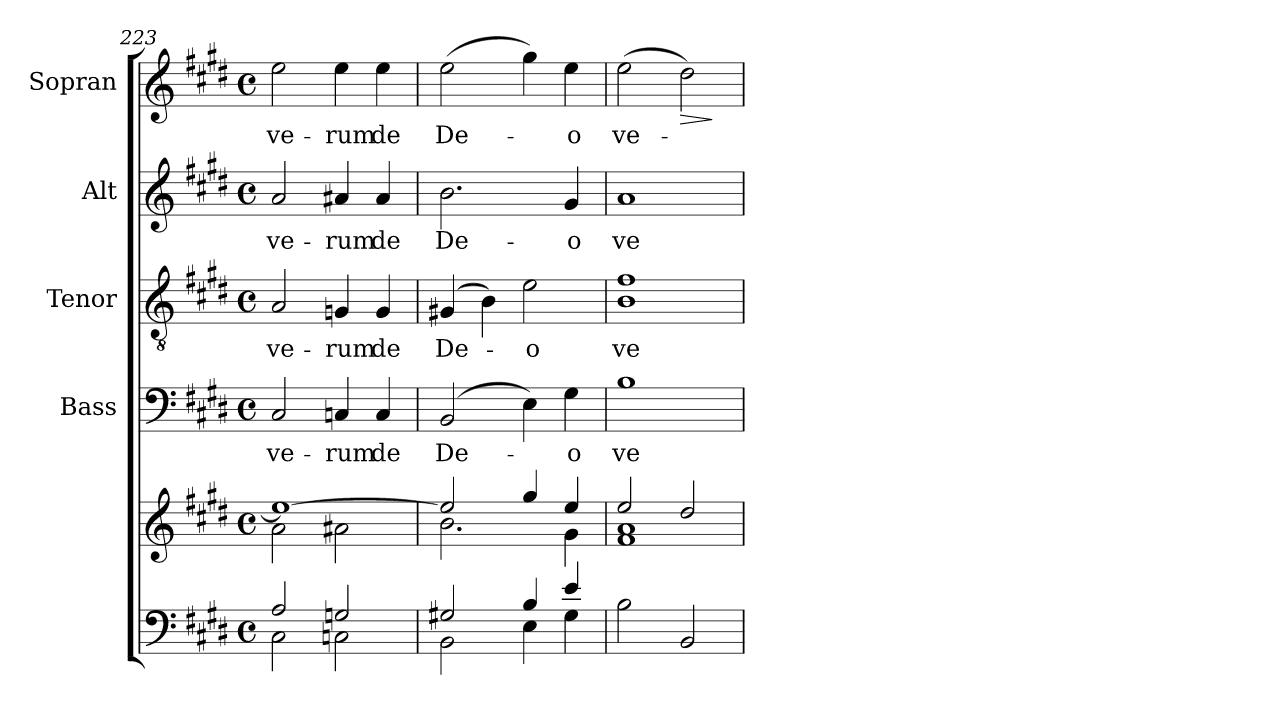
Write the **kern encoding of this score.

**kern	**kern	**kern	**text	**kern	**text	**kern	**text	**kern	**text	**dynam
*part5	*part5	*part4	*part4	*part3	*part3	*part2	*part2	*part1	*part1	*part1
*staff6	*staff5	*staff4	*staff4	*staff3	*staff3	*staff2	*staff2	*staff1	*staff1	*staff1
*	*	*I"Bass	*	*I"Tenor	*	*I"Alt	*	*I"Sopran	*	*
*	*	*I'B.	*	*I'T.	*	*I'A.	*	*I'S.	*	*
*clefF4	*clefG2	*clefF4	*	*clefGv2	*	*clefG2	*	*clefG2	*	*
*k[f#c#g#d#]	*k[f#c#g#d#]	*k[f#c#g#d#]	*	*k[f#c#g#d#]	*	*k[f#c#g#d#]	*	*k[f#c#g#d#]	*	*
*E:	*E:	*E:	*	*E:	*	*E:	*	*E:	*	*
*M4/4	*M4/4	*M4/4	*	*M4/4	*	*M4/4	*	*M4/4	*	*
*met(c)	*met(c)	*met(c)	*	*met(c)	*	*met(c)	*	*met(c)	*	*
=223	=223	=223	=223	=223	=223	=223	=223	=223	=223	=223
*^	*^	*	*	*	*	*	*	*	*	*
!	!	!	!	!	!LO:LY:b	!	!LO:LY:b	!	!LO:LY:b	!	!LO:LY:b	!
2A/	2C#\	1ee_	2a\	2C#/	ve-	2A/	ve-	2a/	ve-	2ee\	ve-	.
!	!	!	!	!	!LO:LY:b	!	!LO:LY:b	!	!LO:LY:b	!	!LO:LY:b	!
2Gn/	2Cn\	.	2a#X\	4Cn/	-rum	4Gn/	-rum	4a#X/	-rum	4ee\	-rum	.
!	!	!	!	!	!LO:LY:b	!	!LO:LY:b	!	!LO:LY:b	!	!LO:LY:b	!
.	.	.	.	4C/	de	4G/	de	4a#/	de	4ee\	de	.
!!LO:PB:g=z
=224	=224	=224	=224	=224	=224	=224	=224	=224	=224	=224	=224	=224
!	!	!	!	!	!LO:LY:b	!	!LO:LY:b	!	!LO:LY:b	!	!LO:LY:b	!
2G#X/	2BB\	2ee/]	2.b\	(2BB/	De-	(4G#X/	De-	2.b\	De-	(>2ee\	De-	.
.	.	.	.	.	.	4B\)	.	.	.	.	.	.
!	!	!	!	!	!	!	!LO:LY:b	!	!	!	!	!
4B/	4E\	4gg#/	.	4E\)	.	2e\	-o	.	.	4gg#\)	.	.
!	!	!	!	!	!LO:LY:b	!	!	!	!LO:LY:b	!	!LO:LY:b	!
4e/	4G#\	4ee/	4g#\	4G#\	-o	.	.	4g#/	-o	4ee\	-o	.
=225	=225	=225	=225	=225	=225	=225	=225	=225	=225	=225	=225	=225
!	!	!	!	!	!LO:LY:b	!	!LO:LY:b	!	!LO:LY:b	!	!LO:LY:b	!
*v	*v	*	*	*	*	*	*	*	*	*	*	*
2B\	2ee/	1f# 1a	1B	ve-	1B 1f#	ve-	1a	ve-	(>2ee\	ve-	.
!	!	!	!	!	!	!	!	!	!	!	!LO:HP:b
2BB/	2dd#/	.	.	.	.	.	.	.	2dd#\)	.	>
*	*v	*v	*	*	*	*	*	*	*	*	*
.	.	.	.	.	.	.	.	.	.	]
=	=	=	=	=	=	=	=	=	=	=
*-	*-	*-	*-	*-	*-	*-	*-	*-	*-	*-
